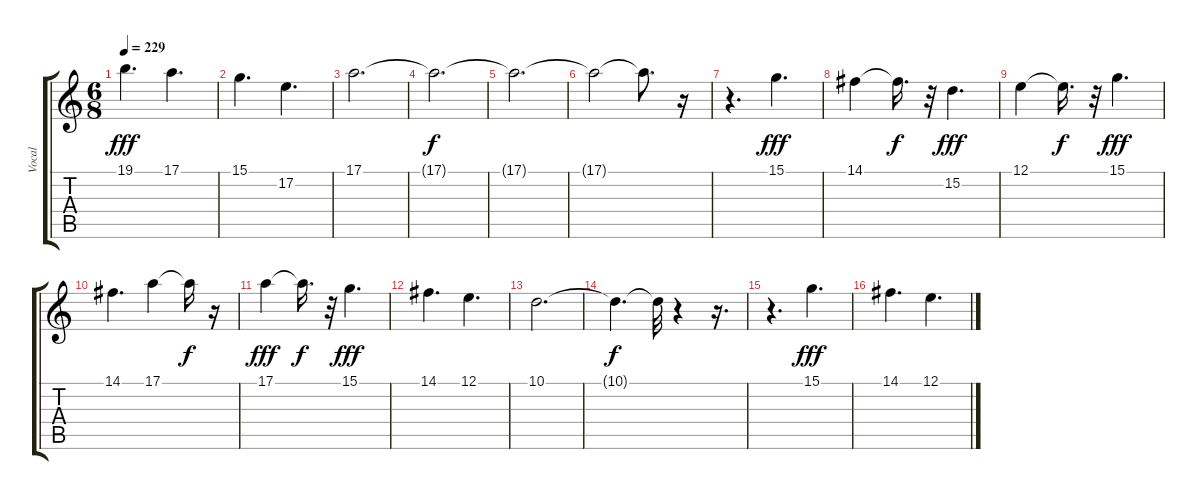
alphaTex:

\track ("Vocal" "Vocal") {instrument fx5brightness}
\staff {score tabs}
\tuning (E4 B3 G3 D3 A2 E2) {hide}
\ts (6 8)
\tempo 229
\clef g2
\ks c
19.1.4{d dy fff} 17.1.4{d} |
15.1.4{d} 17.2.4{d} |
17.1.2{d} |
17.1{t}.2{d dy f} |
17.1{t}.2{d} |
17.1{t}.2 17.1{t}.8{d} r.16 |
r.4{d} 15.1.4{d dy fff} |
14.1.4 14.1{t}.16{d dy f} r.32 15.2.4{d dy fff} |
12.1.4 12.1{t}.16{d dy f} r.32 15.1.4{d dy fff} |
14.1.4{d} 17.1.4 17.1{t}.16{dy f} r.16 |
17.1.4{dy fff} 17.1{t}.16{d dy f} r.32 15.1.4{d dy fff} |
14.1.4{d} 12.1.4{d} |
10.1.2{d} |
10.1{t}.4{d dy f} 10.1{t}.32 r.4 r.16{d} |
r.4{d} 15.1.4{d dy fff} |
14.1.4{d} 12.1.4{d}
